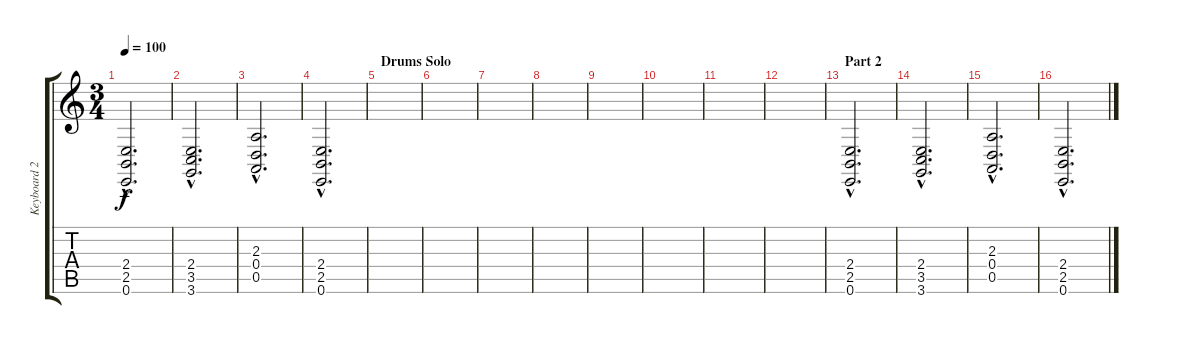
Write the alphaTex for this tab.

\track ("Keyboard 2" "Keyboard 2") {instrument pad2warm}
\staff {score tabs}
\tuning (E4 B3 G3 D3 A2 E2) {hide}
\ts (3 4)
\tempo 100
\clef g2
\ks c
(2.4{hac t} 2.5{hac t} 0.6{hac t}).2{d dy f} |
(2.4{hac} 3.5{hac} 3.6{hac}).2{d} |
(2.3{hac} 0.4{hac} 0.5{hac}).2{d} |
(2.4{hac} 2.5{hac} 0.6{hac}).2{d} |
\section ("" "Drums Solo")
|
|
|
|
|
|
|
|
\section ("" "Part 2")
(2.4{hac} 2.5{hac} 0.6{hac}).2{d} |
(2.4{hac} 3.5{hac} 3.6{hac}).2{d} |
(2.3{hac} 0.4{hac} 0.5{hac}).2{d} |
(2.4{hac} 2.5{hac} 0.6{hac}).2{d}
